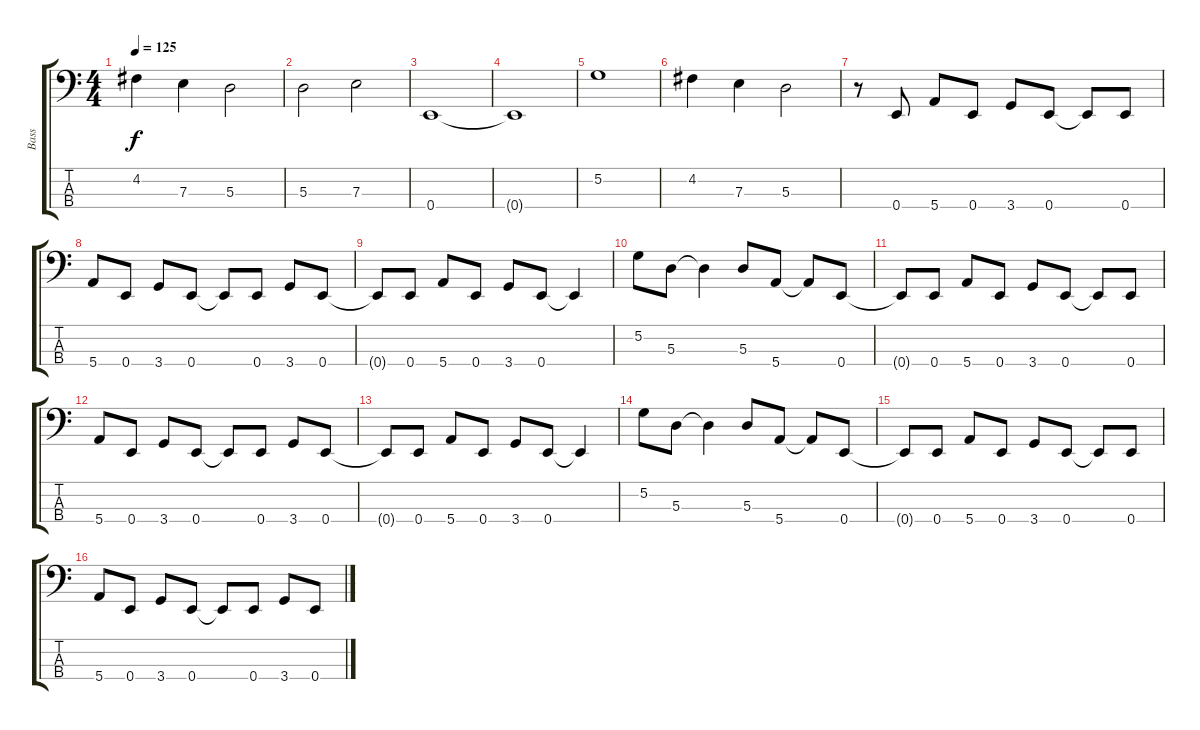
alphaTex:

\track ("Bass" "Bass") {instrument electricbasspick}
\staff {score tabs}
\tuning (G2 D2 A1 E1) {hide}
\ts (4 4)
\tempo 125
\clef f4
\ks c
4.2.4{dy f} 7.3.4 5.3.2 |
5.3.2 7.3.2 |
0.4.1 |
0.4{t}.1 |
5.2.1 |
4.2.4 7.3.4 5.3.2 |
r.8 0.4.8 5.4.8 0.4.8 3.4.8 0.4.8 0.4{t}.8 0.4.8 |
5.4.8 0.4.8 3.4.8 0.4.8 0.4{t}.8 0.4.8 3.4.8 0.4.8 |
0.4{t}.8 0.4.8 5.4.8 0.4.8 3.4.8 0.4.8 0.4{t}.4 |
5.2.8 5.3.8 5.3{t}.4 5.3.8 5.4.8 5.4{t}.8 0.4.8 |
0.4{t}.8 0.4.8 5.4.8 0.4.8 3.4.8 0.4.8 0.4{t}.8 0.4.8 |
5.4.8 0.4.8 3.4.8 0.4.8 0.4{t}.8 0.4.8 3.4.8 0.4.8 |
0.4{t}.8 0.4.8 5.4.8 0.4.8 3.4.8 0.4.8 0.4{t}.4 |
5.2.8 5.3.8 5.3{t}.4 5.3.8 5.4.8 5.4{t}.8 0.4.8 |
0.4{t}.8 0.4.8 5.4.8 0.4.8 3.4.8 0.4.8 0.4{t}.8 0.4.8 |
5.4.8 0.4.8 3.4.8 0.4.8 0.4{t}.8 0.4.8 3.4.8 0.4.8
